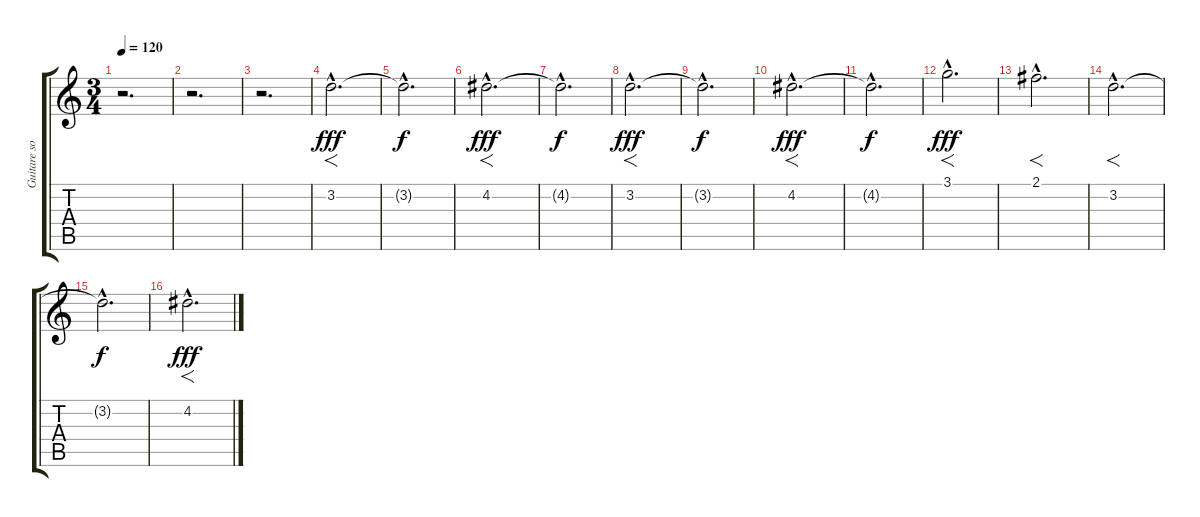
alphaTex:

\track ("Guitare solo" "Guitare so") {instrument overdrivenguitar}
\staff {score tabs}
\tuning (E4 B3 G3 D3 A2 E2) {hide}
\ts (3 4)
\tempo 120
\clef g2
\ks c
r.2{d dy f} |
r.2{d} |
r.2{d} |
3.2{hac}.2{f d dy fff volume 16} |
3.2{hac t}.2{d dy f} |
4.2{hac}.2{f d dy fff} |
4.2{hac t}.2{d dy f} |
3.2{hac}.2{f d dy fff} |
3.2{hac t}.2{d dy f} |
4.2{hac}.2{f d dy fff} |
4.2{hac t}.2{d dy f} |
3.1{hac}.2{f d dy fff} |
2.1{hac}.2{f d} |
3.2{hac}.2{f d} |
3.2{hac t}.2{d dy f} |
4.2{hac}.2{f d dy fff}
